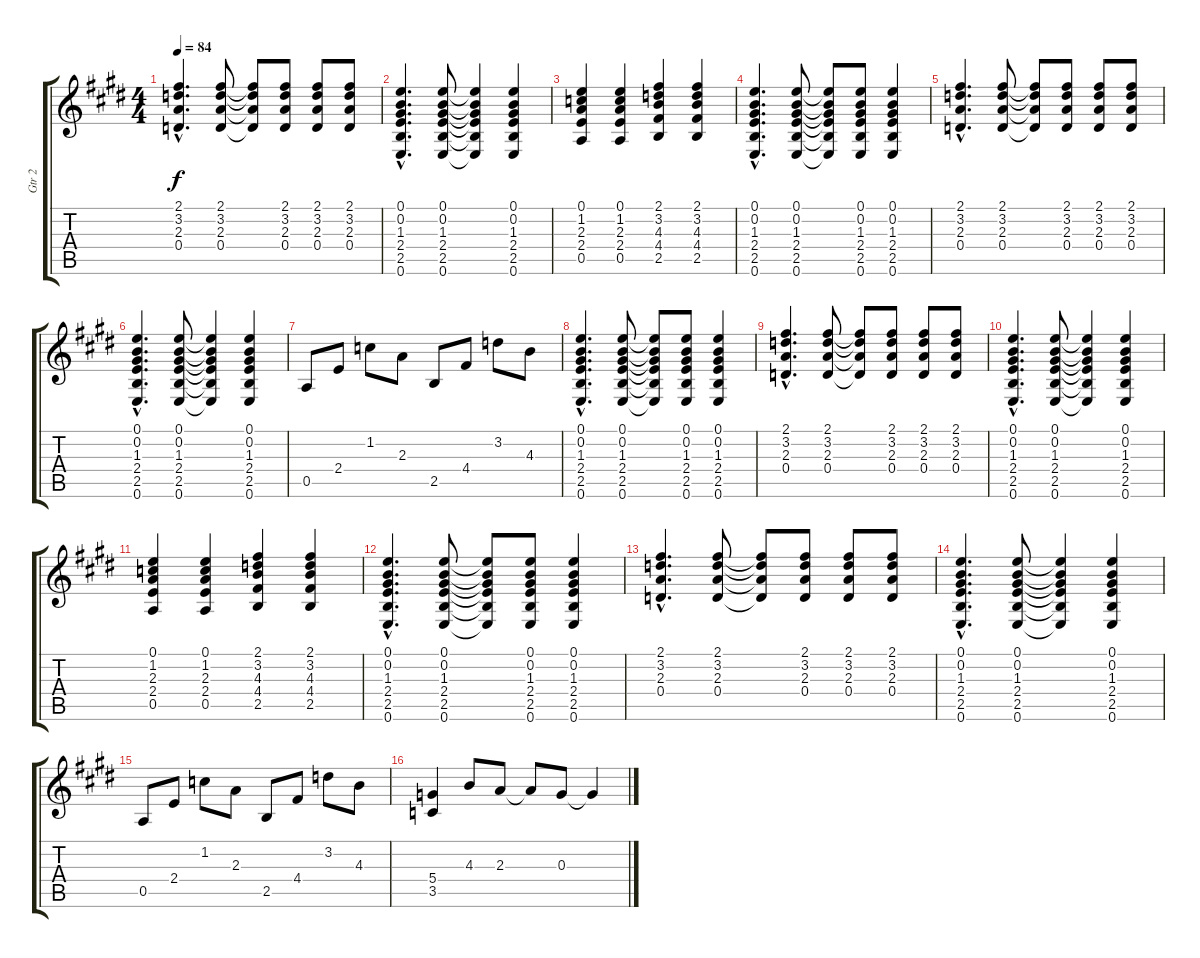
\track ("Gtr 2" "Gtr 2") {instrument overdrivenguitar}
\staff {score tabs}
\tuning (E4 B3 G3 D3 A2 E2) {hide}
\ts (4 4)
\tempo 84
\clef g2
\ks e
(2.1{hac} 3.2{hac} 2.3{hac} 0.4{hac}).4{d dy f} (2.1 3.2 2.3 0.4).8 (2.1{t} 3.2{t} 2.3{t} 0.4{t}).8 (2.1 3.2 2.3 0.4).8 (2.1 3.2 2.3 0.4).8 (2.1 3.2 2.3 0.4).8 |
(0.1{hac} 0.2{hac} 1.3{hac} 2.4{hac} 2.5{hac} 0.6{hac}).4{d} (0.1 0.2 1.3 2.4 2.5 0.6).8 (0.1{t} 0.2{t} 1.3{t} 2.4{t} 2.5{t} 0.6{t}).4 (0.1 0.2 1.3 2.4 2.5 0.6).4 |
(0.1 1.2 2.3 2.4 0.5).4 (0.1 1.2 2.3 2.4 0.5).4 (2.1 3.2 4.3 4.4 2.5).4 (2.1 3.2 4.3 4.4 2.5).4 |
(0.1{hac} 0.2{hac} 1.3{hac} 2.4{hac} 2.5{hac} 0.6{hac}).4{d} (0.1 0.2 1.3 2.4 2.5 0.6).8 (0.1{t} 0.2{t} 1.3{t} 2.4{t} 2.5{t} 0.6{t}).8 (0.1 0.2 1.3 2.4 2.5 0.6).8 (0.1 0.2 1.3 2.4 2.5 0.6).4 |
(2.1{hac} 3.2{hac} 2.3{hac} 0.4{hac}).4{d} (2.1 3.2 2.3 0.4).8 (2.1{t} 3.2{t} 2.3{t} 0.4{t}).8 (2.1 3.2 2.3 0.4).8 (2.1 3.2 2.3 0.4).8 (2.1 3.2 2.3 0.4).8 |
(0.1{hac} 0.2{hac} 1.3{hac} 2.4{hac} 2.5{hac} 0.6{hac}).4{d} (0.1 0.2 1.3 2.4 2.5 0.6).8 (0.1{t} 0.2{t} 1.3{t} 2.4{t} 2.5{t} 0.6{t}).4 (0.1 0.2 1.3 2.4 2.5 0.6).4 |
0.5.8 2.4.8 1.2.8 2.3.8 2.5.8 4.4.8 3.2.8 4.3.8 |
(0.1{hac} 0.2{hac} 1.3{hac} 2.4{hac} 2.5{hac} 0.6{hac}).4{d} (0.1 0.2 1.3 2.4 2.5 0.6).8 (0.1{t} 0.2{t} 1.3{t} 2.4{t} 2.5{t} 0.6{t}).8 (0.1 0.2 1.3 2.4 2.5 0.6).8 (0.1 0.2 1.3 2.4 2.5 0.6).4 |
(2.1{hac} 3.2{hac} 2.3{hac} 0.4{hac}).4{d} (2.1 3.2 2.3 0.4).8 (2.1{t} 3.2{t} 2.3{t} 0.4{t}).8 (2.1 3.2 2.3 0.4).8 (2.1 3.2 2.3 0.4).8 (2.1 3.2 2.3 0.4).8 |
(0.1{hac} 0.2{hac} 1.3{hac} 2.4{hac} 2.5{hac} 0.6{hac}).4{d} (0.1 0.2 1.3 2.4 2.5 0.6).8 (0.1{t} 0.2{t} 1.3{t} 2.4{t} 2.5{t} 0.6{t}).4 (0.1 0.2 1.3 2.4 2.5 0.6).4 |
(0.1 1.2 2.3 2.4 0.5).4 (0.1 1.2 2.3 2.4 0.5).4 (2.1 3.2 4.3 4.4 2.5).4 (2.1 3.2 4.3 4.4 2.5).4 |
(0.1{hac} 0.2{hac} 1.3{hac} 2.4{hac} 2.5{hac} 0.6{hac}).4{d} (0.1 0.2 1.3 2.4 2.5 0.6).8 (0.1{t} 0.2{t} 1.3{t} 2.4{t} 2.5{t} 0.6{t}).8 (0.1 0.2 1.3 2.4 2.5 0.6).8 (0.1 0.2 1.3 2.4 2.5 0.6).4 |
(2.1{hac} 3.2{hac} 2.3{hac} 0.4{hac}).4{d} (2.1 3.2 2.3 0.4).8 (2.1{t} 3.2{t} 2.3{t} 0.4{t}).8 (2.1 3.2 2.3 0.4).8 (2.1 3.2 2.3 0.4).8 (2.1 3.2 2.3 0.4).8 |
(0.1{hac} 0.2{hac} 1.3{hac} 2.4{hac} 2.5{hac} 0.6{hac}).4{d} (0.1 0.2 1.3 2.4 2.5 0.6).8 (0.1{t} 0.2{t} 1.3{t} 2.4{t} 2.5{t} 0.6{t}).4 (0.1 0.2 1.3 2.4 2.5 0.6).4 |
0.5.8 2.4.8 1.2.8 2.3.8 2.5.8 4.4.8 3.2.8 4.3.8 |
(5.4 3.5).4 4.3.8 2.3.8 2.3{t}.8 0.3.8 0.3{t}.4
